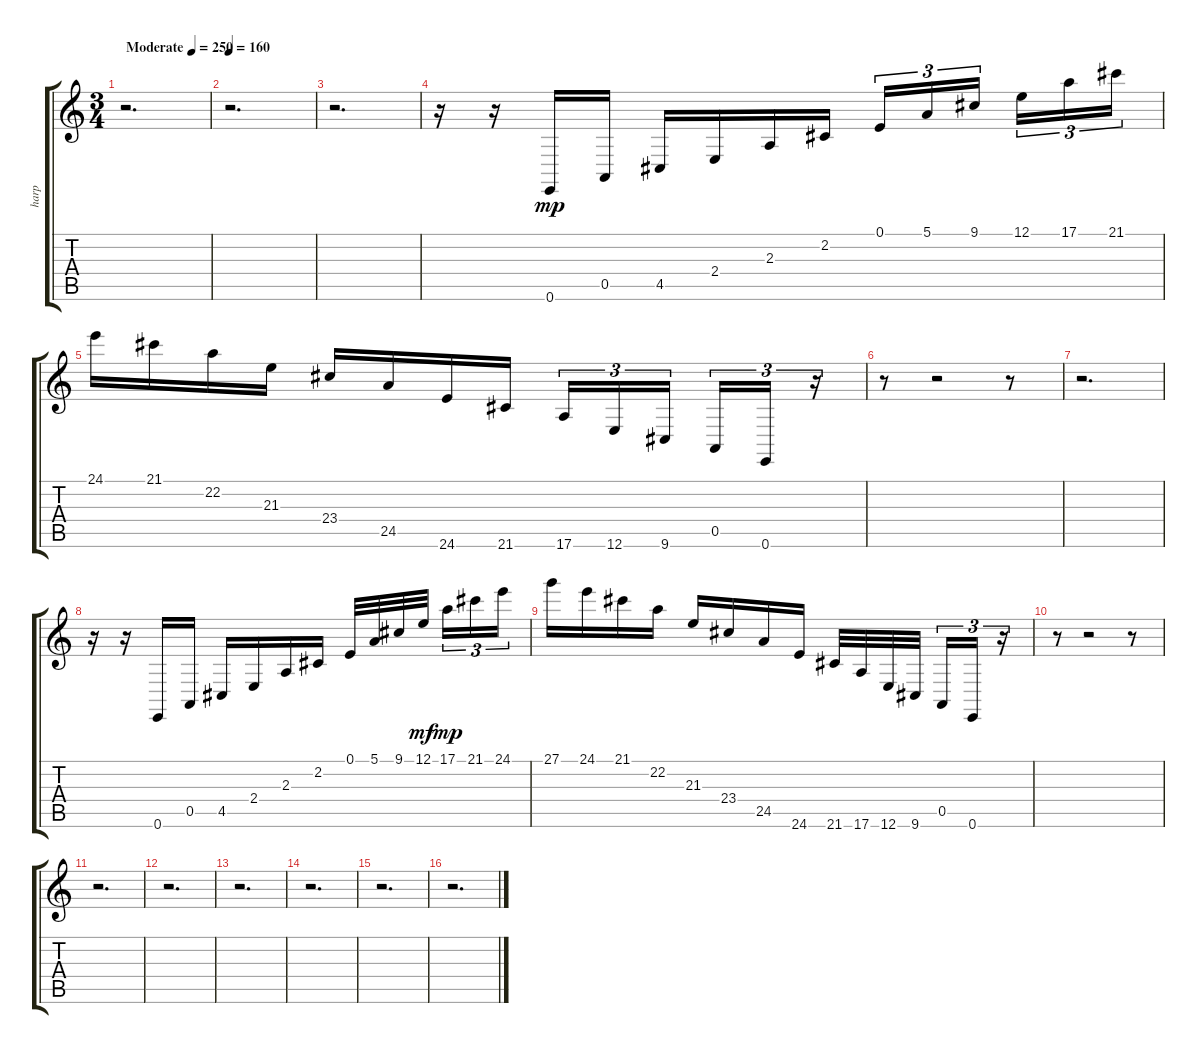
\track ("harp" "harp") {instrument orchestralharp}
\staff {score tabs}
\tuning (E4 B3 G3 D3 A2 E2) {hide}
\ts (3 4)
\tempo (250 "Moderate")
\clef g2
\ks c
r.2{d dy mp instrument orchestralharp} |
\tempo 160
r.2{d} |
r.2{d} |
r.16 r.16 0.6.16 0.5.16 4.5.16 2.4.16 2.3.16 2.2.16 0.1.16{tu (3 2)} 5.1.16{tu (3 2)} 9.1.16{tu (3 2) beam splitsecondary} 12.1.16{tu (3 2)} 17.1.16{tu (3 2)} 21.1.16{tu (3 2)} |
24.1.16 21.1.16 22.2.16 21.3.16 23.4.16 24.5.16 24.6.16 21.6.16 17.6.16{tu (3 2)} 12.6.16{tu (3 2)} 9.6.16{tu (3 2) beam splitsecondary} 0.5.16{tu (3 2)} 0.6.16{tu (3 2)} r.16{tu (3 2)} |
r.8 r.2 r.8 |
r.2{d} |
r.16 r.16 0.6.16 0.5.16 4.5.16 2.4.16 2.3.16 2.2.16 0.1.32 5.1.32 9.1.32 12.1.32{dy mf beam splitsecondary} 17.1.16{tu (3 2) dy mp} 21.1.16{tu (3 2)} 24.1.16{tu (3 2)} |
27.1.16 24.1.16 21.1.16 22.2.16 21.3.16 23.4.16 24.5.16 24.6.16 21.6.32 17.6.32 12.6.32 9.6.32{beam splitsecondary} 0.5.16{tu (3 2)} 0.6.16{tu (3 2)} r.16{tu (3 2)} |
r.8 r.2 r.8 |
r.2{d} |
r.2{d} |
r.2{d} |
r.2{d} |
r.2{d} |
r.2{d}
